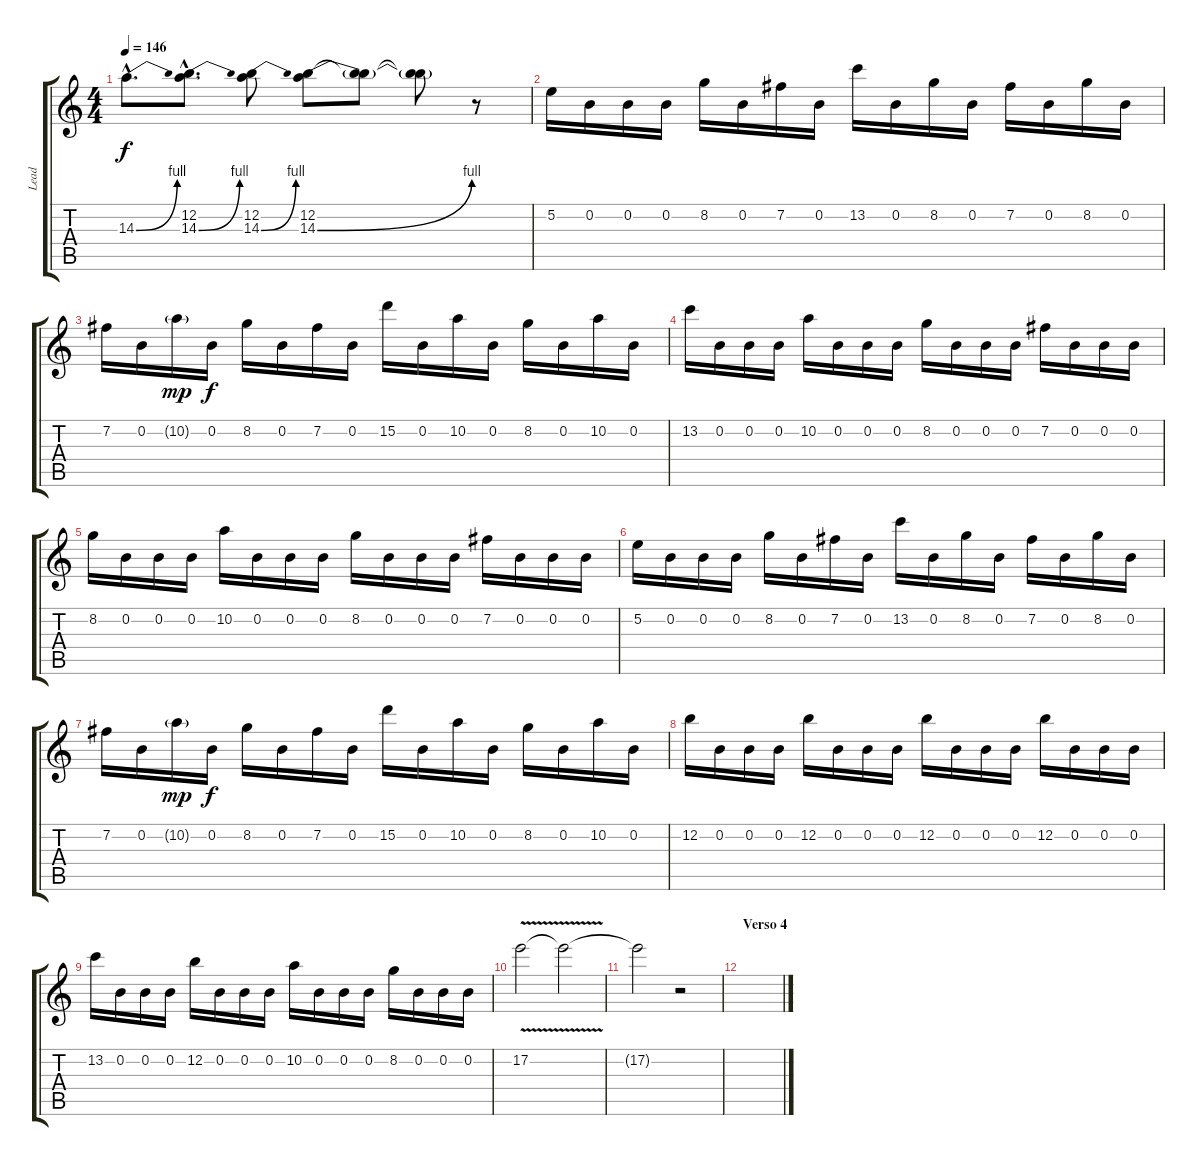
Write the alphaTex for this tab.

\track ("Lead" "Lead") {instrument distortionguitar}
\staff {score tabs}
\tuning (E4 B3 G3 D3 A2 E2) {hide}
\ts (4 4)
\tempo 146
\clef g2
\ks c
14.3{be (bend 0 0 60 4) hac}.8{d dy f} (12.2{hac} 14.3{be (bend 0 0 60 4) hac}).8{d} (12.2 14.3{be (bend 0 0 60 4)}).8 (12.2 14.3{be (bend 0 0 60 4)}).8 (12.2{t} 14.3{t}).8 (12.2{t} 14.3{t}).8 r.8 |
5.2.16 0.2.16 0.2.16 0.2.16 8.2.16 0.2.16 7.2.16 0.2.16 13.2.16 0.2.16 8.2.16 0.2.16 7.2.16 0.2.16 8.2.16 0.2.16 |
7.2.16 0.2.16 10.2{g}.16{dy mp} 0.2.16{dy f} 8.2.16 0.2.16 7.2.16 0.2.16 15.2.16 0.2.16 10.2.16 0.2.16 8.2.16 0.2.16 10.2.16 0.2.16 |
13.2.16 0.2.16 0.2.16 0.2.16 10.2.16 0.2.16 0.2.16 0.2.16 8.2.16 0.2.16 0.2.16 0.2.16 7.2.16 0.2.16 0.2.16 0.2.16 |
8.2.16 0.2.16 0.2.16 0.2.16 10.2.16 0.2.16 0.2.16 0.2.16 8.2.16 0.2.16 0.2.16 0.2.16 7.2.16 0.2.16 0.2.16 0.2.16 |
5.2.16 0.2.16 0.2.16 0.2.16 8.2.16 0.2.16 7.2.16 0.2.16 13.2.16 0.2.16 8.2.16 0.2.16 7.2.16 0.2.16 8.2.16 0.2.16 |
7.2.16 0.2.16 10.2{g}.16{dy mp} 0.2.16{dy f} 8.2.16 0.2.16 7.2.16 0.2.16 15.2.16 0.2.16 10.2.16 0.2.16 8.2.16 0.2.16 10.2.16 0.2.16 |
12.2.16 0.2.16 0.2.16 0.2.16 12.2.16 0.2.16 0.2.16 0.2.16 12.2.16 0.2.16 0.2.16 0.2.16 12.2.16 0.2.16 0.2.16 0.2.16 |
13.2.16 0.2.16 0.2.16 0.2.16 12.2.16 0.2.16 0.2.16 0.2.16 10.2.16 0.2.16 0.2.16 0.2.16 8.2.16 0.2.16 0.2.16 0.2.16 |
17.2{v}.2 17.2{t}.2 |
17.2{t}.2{volume 10} r.2{volume 15} |
\section ("" "Verso 4")
